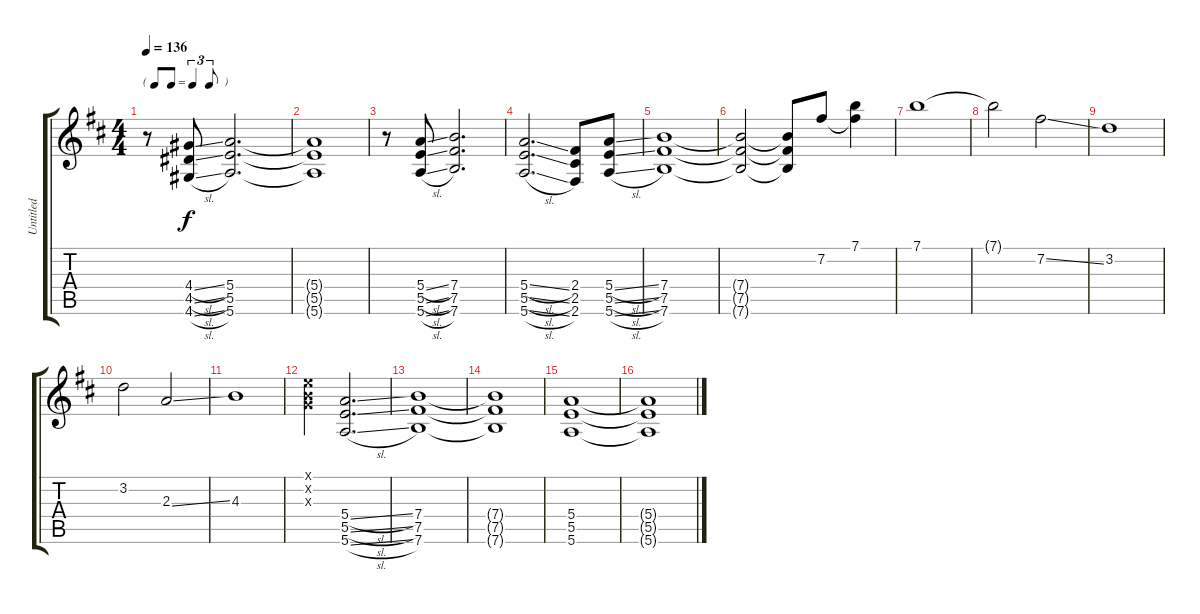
\track ("Untitled" "Untitled") {instrument overdrivenguitar}
\staff {score tabs}
\tuning (E4 B3 G3 E3 B2 E2) {hide}
\ts (4 4)
\tf triplet8th
\tempo 136
\clef g2
\ks d
r.8{dy f} (4.4{sl} 4.5{sl} 4.6{sl}).8 (5.4 5.5 5.6).2{d} |
(5.4{t} 5.5{t} 5.6{t}).1 |
r.8 (5.4{sl} 5.5{sl} 5.6{sl}).8 (7.4 7.5 7.6).2{d} |
(5.4{sl} 5.5{sl} 5.6{sl}).2{d} (2.4 2.5 2.6).8 (5.4{sl} 5.5{sl} 5.6{sl}).8 |
(7.4 7.5 7.6).1 |
(7.4{t} 7.5{t} 7.6{t}).2 (7.4{t} 7.5{t} 7.6{t}).8 7.2.8 (7.1 7.2{t}).4 |
7.1.1 |
7.1{t}.2 7.2{ss}.2 |
3.2.1 |
3.2.2 2.3{ss}.2 |
4.3.1 |
(0.1{x} 0.2{x} 0.3{x}).4 (5.4{sl} 5.5{sl} 5.6{sl}).2{d} |
(7.4 7.5 7.6).1 |
(7.4{t} 7.5{t} 7.6{t}).1 |
(5.4 5.5 5.6).1 |
(5.4{t} 5.5{t} 5.6{t}).1
